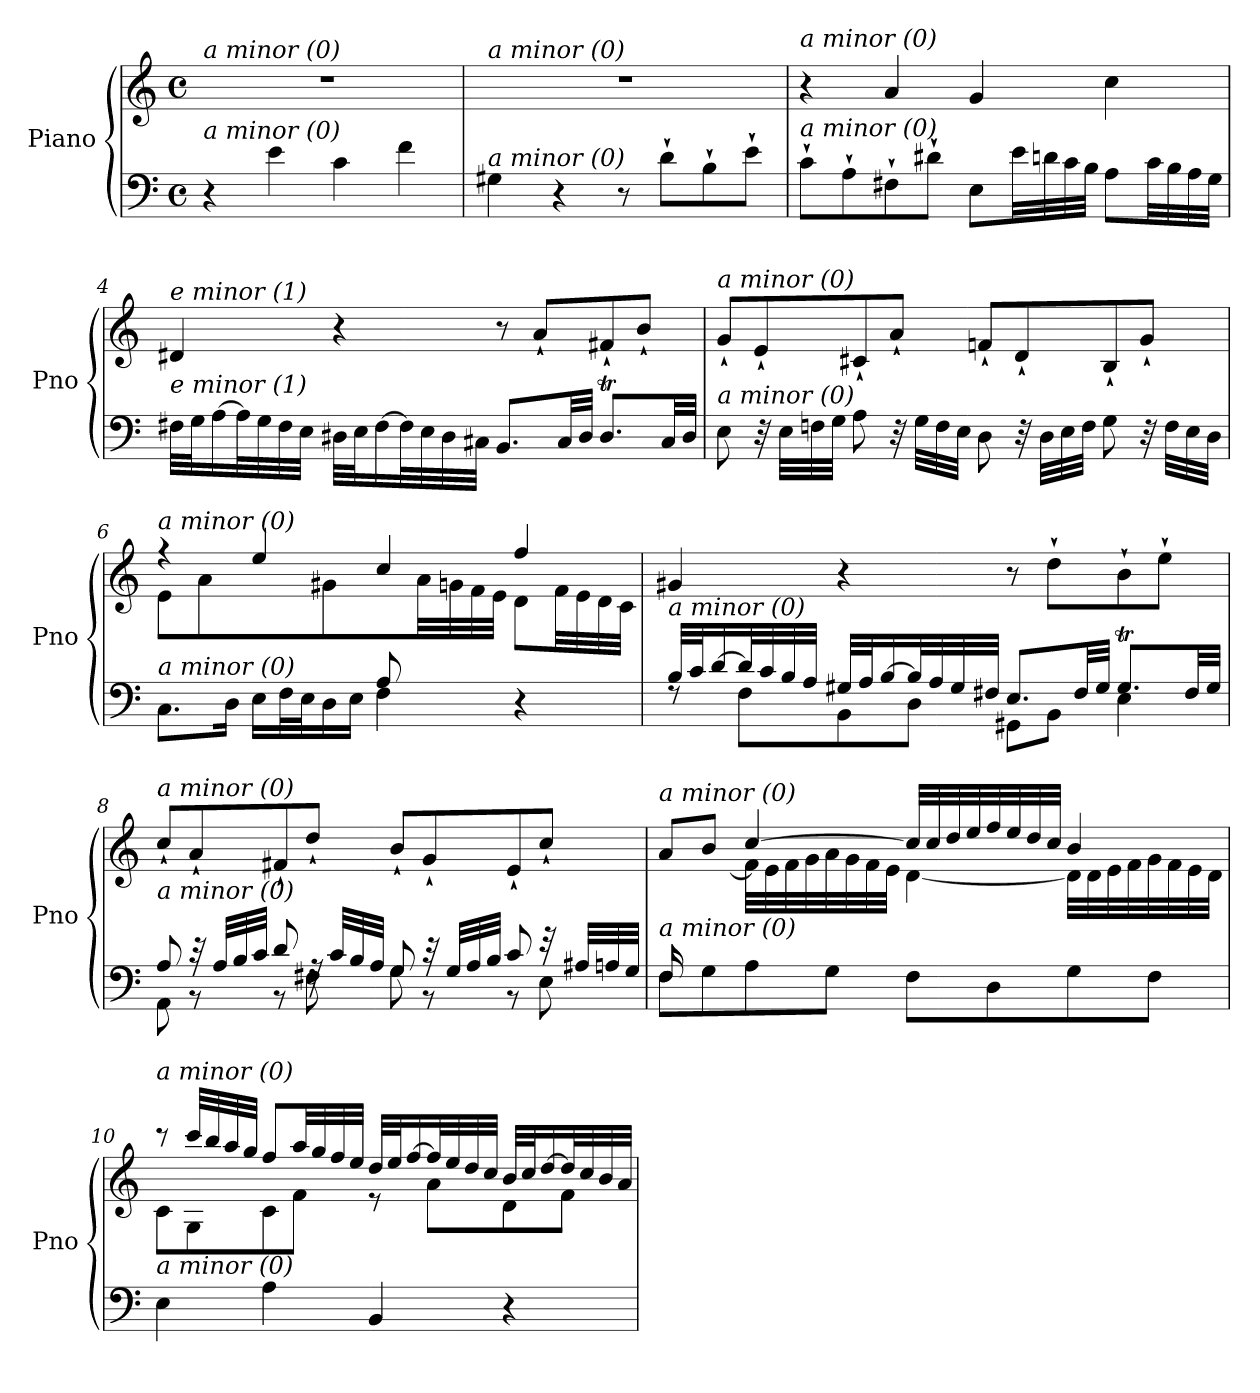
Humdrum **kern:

**kern	**kern
*part1	*part1
*staff2	*staff1
*I"Piano	*
*I'Pno	*
*clefF4	*clefG2
*k[]	*k[]
*M4/4	*M4/4
*met(c)	*met(c)
=1	=1
!	!LO:TX:i:t=a minor (0)
!LO:TX:i:t=a minor (0)	!
4r	1r
4e\	.
4c\	.
4f\	.
=2	=2
!	!LO:TX:i:t=a minor (0)
!LO:TX:i:t=a minor (0)	!
4G#X\	1r
4r	.
8r	.
8d`\L	.
8B`\	.
8e`\J	.
=3	=3
!	!LO:TX:i:t=a minor (0)
!LO:TX:i:t=a minor (0)	!
8c`\L	4r
8A`\	.
8F#X`\	4a/
8d#X`\J	.
8E\L	4g/
32e\LL	.
32dn\	.
32c\	.
32B\JJJ	.
8A\L	4cc\
32c\LL	.
32B\	.
32A\	.
32G\JJJ	.
!!LO:LB:g=z
=4	=4
!	!LO:TX:i:t=e minor (1)
!LO:TX:i:t=e minor (1)	!
32F#X\LLL	4d#X/
32G\J	.
[16A\	.
32A\L]	.
32G\	.
32F#\	.
32E\JJJ	.
32D#X\LLL	4r
32E\J	.
[16F#\	.
32F#\L]	.
32E\	.
32D#\	.
32C#X\JJJ	.
8.BB/L	8r
.	8a`/L
32C#/LL	.
32D#/JJJ	.
8.D#t/L	8f#X`/
.	8b`/J
32C#/LL	.
32D#/JJJ	.
=5	=5
!	!LO:TX:i:t=a minor (0)
!LO:TX:i:t=a minor (0)	!
8E\	8g`/L
32r	8e`/
32E\LLL	.
32Fn\	.
32G\JJJ	.
8A\	8c#X`/
32r	8a`/J
32G\LLL	.
32F\	.
32E\JJJ	.
8D\	8fn`/L
32r	8d`/
32D\LLL	.
32E\	.
32F\JJJ	.
8G\	8B`/
32r	8g`/J
32F\LLL	.
32E\	.
32D\JJJ	.
!!LO:LB:g=z
=6	=6
*^	*^
!	!	!LO:TX:i:t=a minor (0)	!
!LO:TX:i:t=a minor (0)	!	!	!
2ryy	8.C\L	4r	8e\
.	.	.	4a\
.	16D\Jk	.	.
.	16E\LL	4ee/	.
.	32F\L	.	.
.	32E\J	.	.
.	16D\	.	8g#X\
.	16E\JJ	.	.
8A/L	4F\	4cc/	8ryy
4.ryy	.	.	32a\LL
.	.	.	32gn\
.	.	.	32f\
.	.	.	32e\JJJ
.	4r	4ff/	8d\L
.	.	.	32f\LL
.	.	.	32e\
.	.	.	32d\
.	.	.	32c\JJJ
=7	=7	=7	=7
!	!	!LO:TX:i:t=a minor (0)	!
!LO:TX:i:t=a minor (0)	!	!	!
*	*	*v	*v
32B/LLL	8rF	4g#X/
32c/J	.	.
[16d/	.	.
32d/L]	8F\L	.
32c/	.	.
32B/	.	.
32A/JJJ	.	.
32G#X/LLL	8BB\	4r
32A/J	.	.
[16B/	.	.
32B/L]	8D\J	.
32A/	.	.
32G#/	.	.
32F#X/JJJ	.	.
8.E/L	8GG#X\L	8r
.	8BB\J	8dd`\L
32F#/LL	.	.
32G#/JJJ	.	.
8.G#t/L	4E\	8b`\
.	.	8ee`\J
32F#/LL	.	.
32G#/JJJ	.	.
!!LO:LB:g=z
=8	=8	=8
!	!	!LO:TX:i:t=a minor (0)
!LO:TX:i:t=a minor (0)	!	!
8A/	8AA\	8cc`/L
32r	8r	8a`/
32A/LLL	.	.
32B/	.	.
32c/JJJ	.	.
8d/	8r	8f#X`/
32rF	8F#X\	8dd`/J
32c/LLL	.	.
32B/	.	.
32A/JJJ	.	.
8G/	8G\	8b`/L
32r	8r	8g`/
32G/LLL	.	.
32A/	.	.
32B/JJJ	.	.
8c/	8r	8e`/
32r	8E\	8cc`/J
32A#Xi/LLL	.	.
32A/	.	.
32G/JJJ	.	.
!!LO:LB:g=z
=9	=9	=9
*	*	*^
!	!	!LO:TX:i:t=a minor (0)	!
!LO:TX:i:t=a minor (0)	!	!	!
16F/KL	8F\L	8a/L	16ryy
2...ryy	.	.	8f\
.	8G\	8b/J	.
.	.	.	[16f\Jk
.	8A\	[4cc/	32f\LLL]
.	.	.	32e\
.	.	.	32f\
.	.	.	32g\
.	8G\J	.	32a\
.	.	.	32g\
.	.	.	32f\
.	.	.	32e\JJJ
.	8F\L	32cc/LLL]	[4d\
.	.	32cc/	.
.	.	32dd/	.
.	.	32ee/	.
.	8D\	32ff/	.
.	.	32ee/	.
.	.	32dd/	.
.	.	32cc/JJJ	.
.	8G\	4b/	32d\LLL]
.	.	.	32d\
.	.	.	32e\
.	.	.	32f\
.	8F\J	.	32g\
.	.	.	32f\
.	.	.	32e\
.	.	.	32d\JJJ
*v	*v	*	*
!!LO:PB:g=z	!!
=10	=10	=10
!	!LO:TX:i:t=a minor (0)	!
!LO:TX:i:t=a minor (0)	!	!
4E\	8r	8c\L
.	32ccc/LLL	8G\
.	32bb/	.
.	32aa/	.
.	32gg/JJJ	.
4A\	8ff/L	8c\
.	32aa/LL	8f\J
.	32gg/	.
.	32ff/	.
.	32ee/JJJ	.
4BB/	32dd/LLL	8r
.	32ee/J	.
.	[16ff/	.
.	32ff/L]	8a\L
.	32ee/	.
.	32dd/	.
.	32cc/JJJ	.
4r	32b/LLL	8d\
.	32cc/J	.
.	[16dd/	.
.	32dd/L]	8f\J
.	32cc/	.
.	32b/	.
.	32a/JJJ	.
*	*v	*v
=	=
*-	*-
